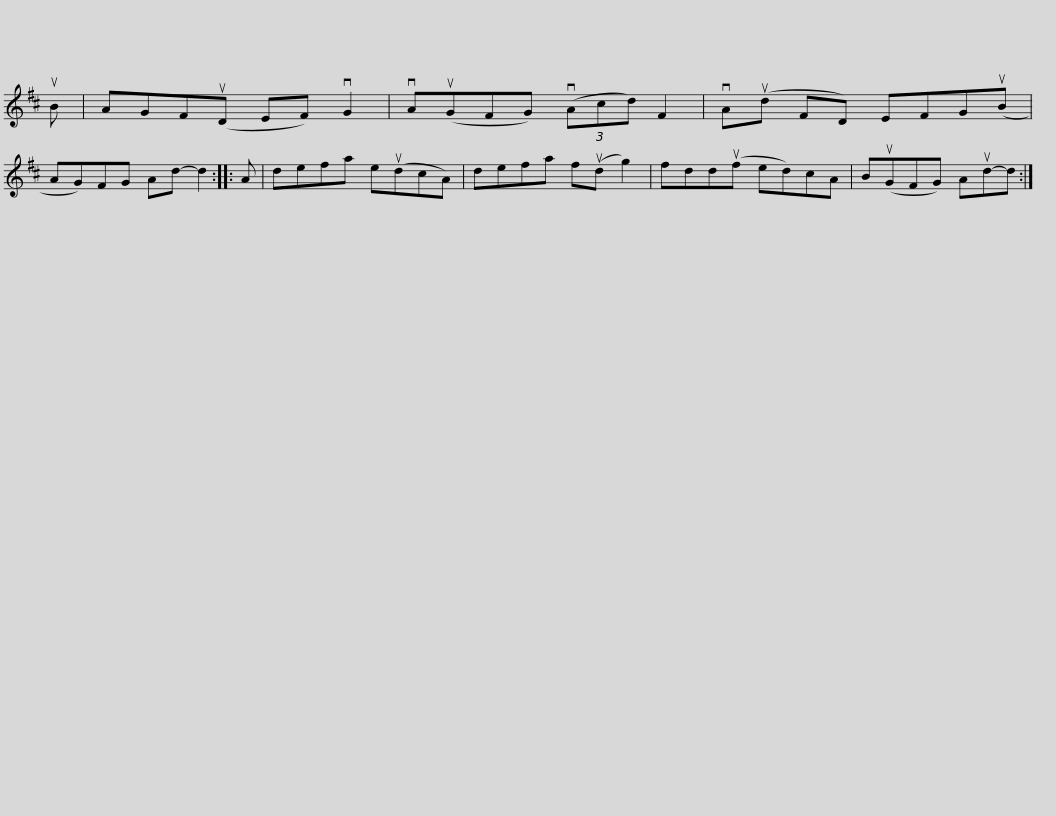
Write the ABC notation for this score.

X:1
L:1/8
M:none
I:linebreak $
K:D
V:1 treble
V:1
 uB | AGF(uD EF) vG2 | vA(uGFG) (3(vAcd) F2 | vA(ud FD) EFG(uB | AG)FG Ad- d2 :: %5
 A | defa e(udcA) |$ defa f(ud g2) | fdd(uf ed)cA | B(uGFG) Aud-d :| %10
